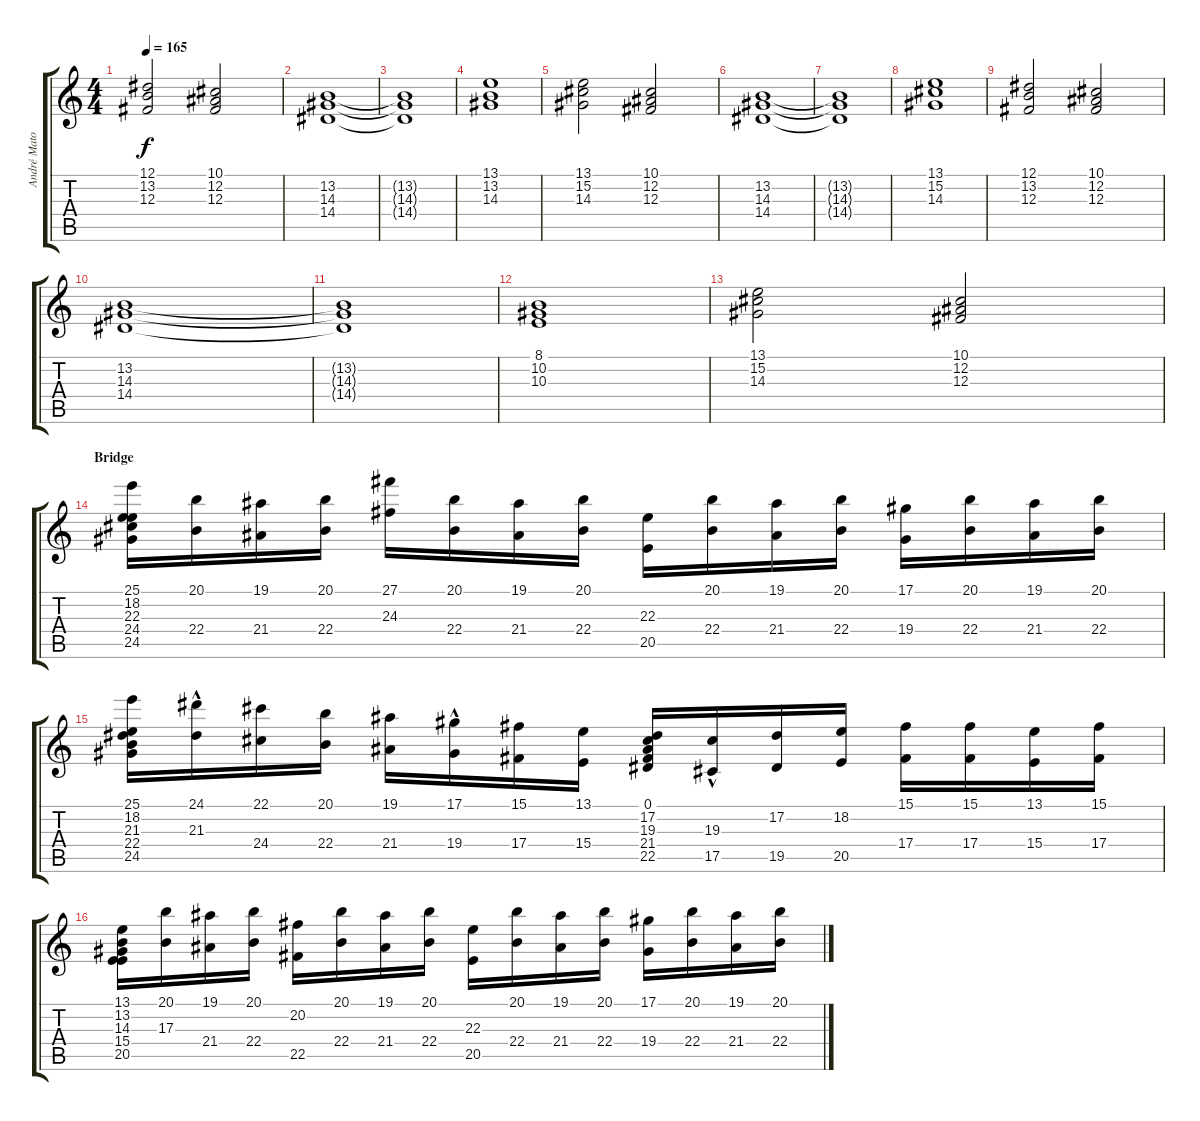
\track ("André Matos - SynthStrings 1" "André Mato") {instrument synthstrings1}
\staff {score tabs}
\tuning (Eb4 Bb3 Gb3 Db3 Ab2 Eb2) {hide}
\ts (4 4)
\tempo 165
\clef g2
\ks c
(12.1 13.2 12.3).2{dy f} (10.1 12.2 12.3).2 |
(13.2 14.3 14.4).1 |
(13.2{t} 14.3{t} 14.4{t}).1 |
(13.1 13.2 14.3).1 |
(13.1 15.2 14.3).2 (10.1 12.2 12.3).2 |
(13.2 14.3 14.4).1 |
(13.2{t} 14.3{t} 14.4{t}).1 |
(13.1 15.2 14.3).1 |
(12.1 13.2 12.3).2 (10.1 12.2 12.3).2 |
(13.2 14.3 14.4).1 |
(13.2{t} 14.3{t} 14.4{t}).1 |
(8.1 10.2 10.3).1 |
(13.1 15.2 14.3).2 (10.1 12.2 12.3).2 |
\section ("" "Bridge")
(25.1 18.2 22.3 24.4 24.5).16 (20.1 22.4).16 (19.1 21.4).16 (20.1 22.4).16 (27.1 24.3).16 (20.1 22.4).16 (19.1 21.4).16 (20.1 22.4).16 (22.3 20.5).16 (20.1 22.4).16 (19.1 21.4).16 (20.1 22.4).16 (17.1 19.4).16 (20.1 22.4).16 (19.1 21.4).16 (20.1 22.4).16 |
(25.1 18.2 21.3 22.4 24.5).16 (24.1 21.3{hac}).16 (22.1 24.4).16 (20.1 22.4).16 (19.1 21.4).16 (17.1 19.4{hac}).16 (15.1 17.4).16 (13.1 15.4).16 (0.1 17.2 19.3 21.4 22.5).16 (19.3{hac} 17.5).16 (17.2 19.5).16 (18.2 20.5).16 (15.1 17.4).16 (15.1 17.4).16 (13.1 15.4).16 (15.1 17.4).16 |
(13.1 13.2 14.3 15.4 20.5).16 (20.1 17.3).16 (19.1 21.4).16 (20.1 22.4).16 (20.2 22.5).16 (20.1 22.4).16 (19.1 21.4).16 (20.1 22.4).16 (22.3 20.5).16 (20.1 22.4).16 (19.1 21.4).16 (20.1 22.4).16 (17.1 19.4).16 (20.1 22.4).16 (19.1 21.4).16 (20.1 22.4).16
